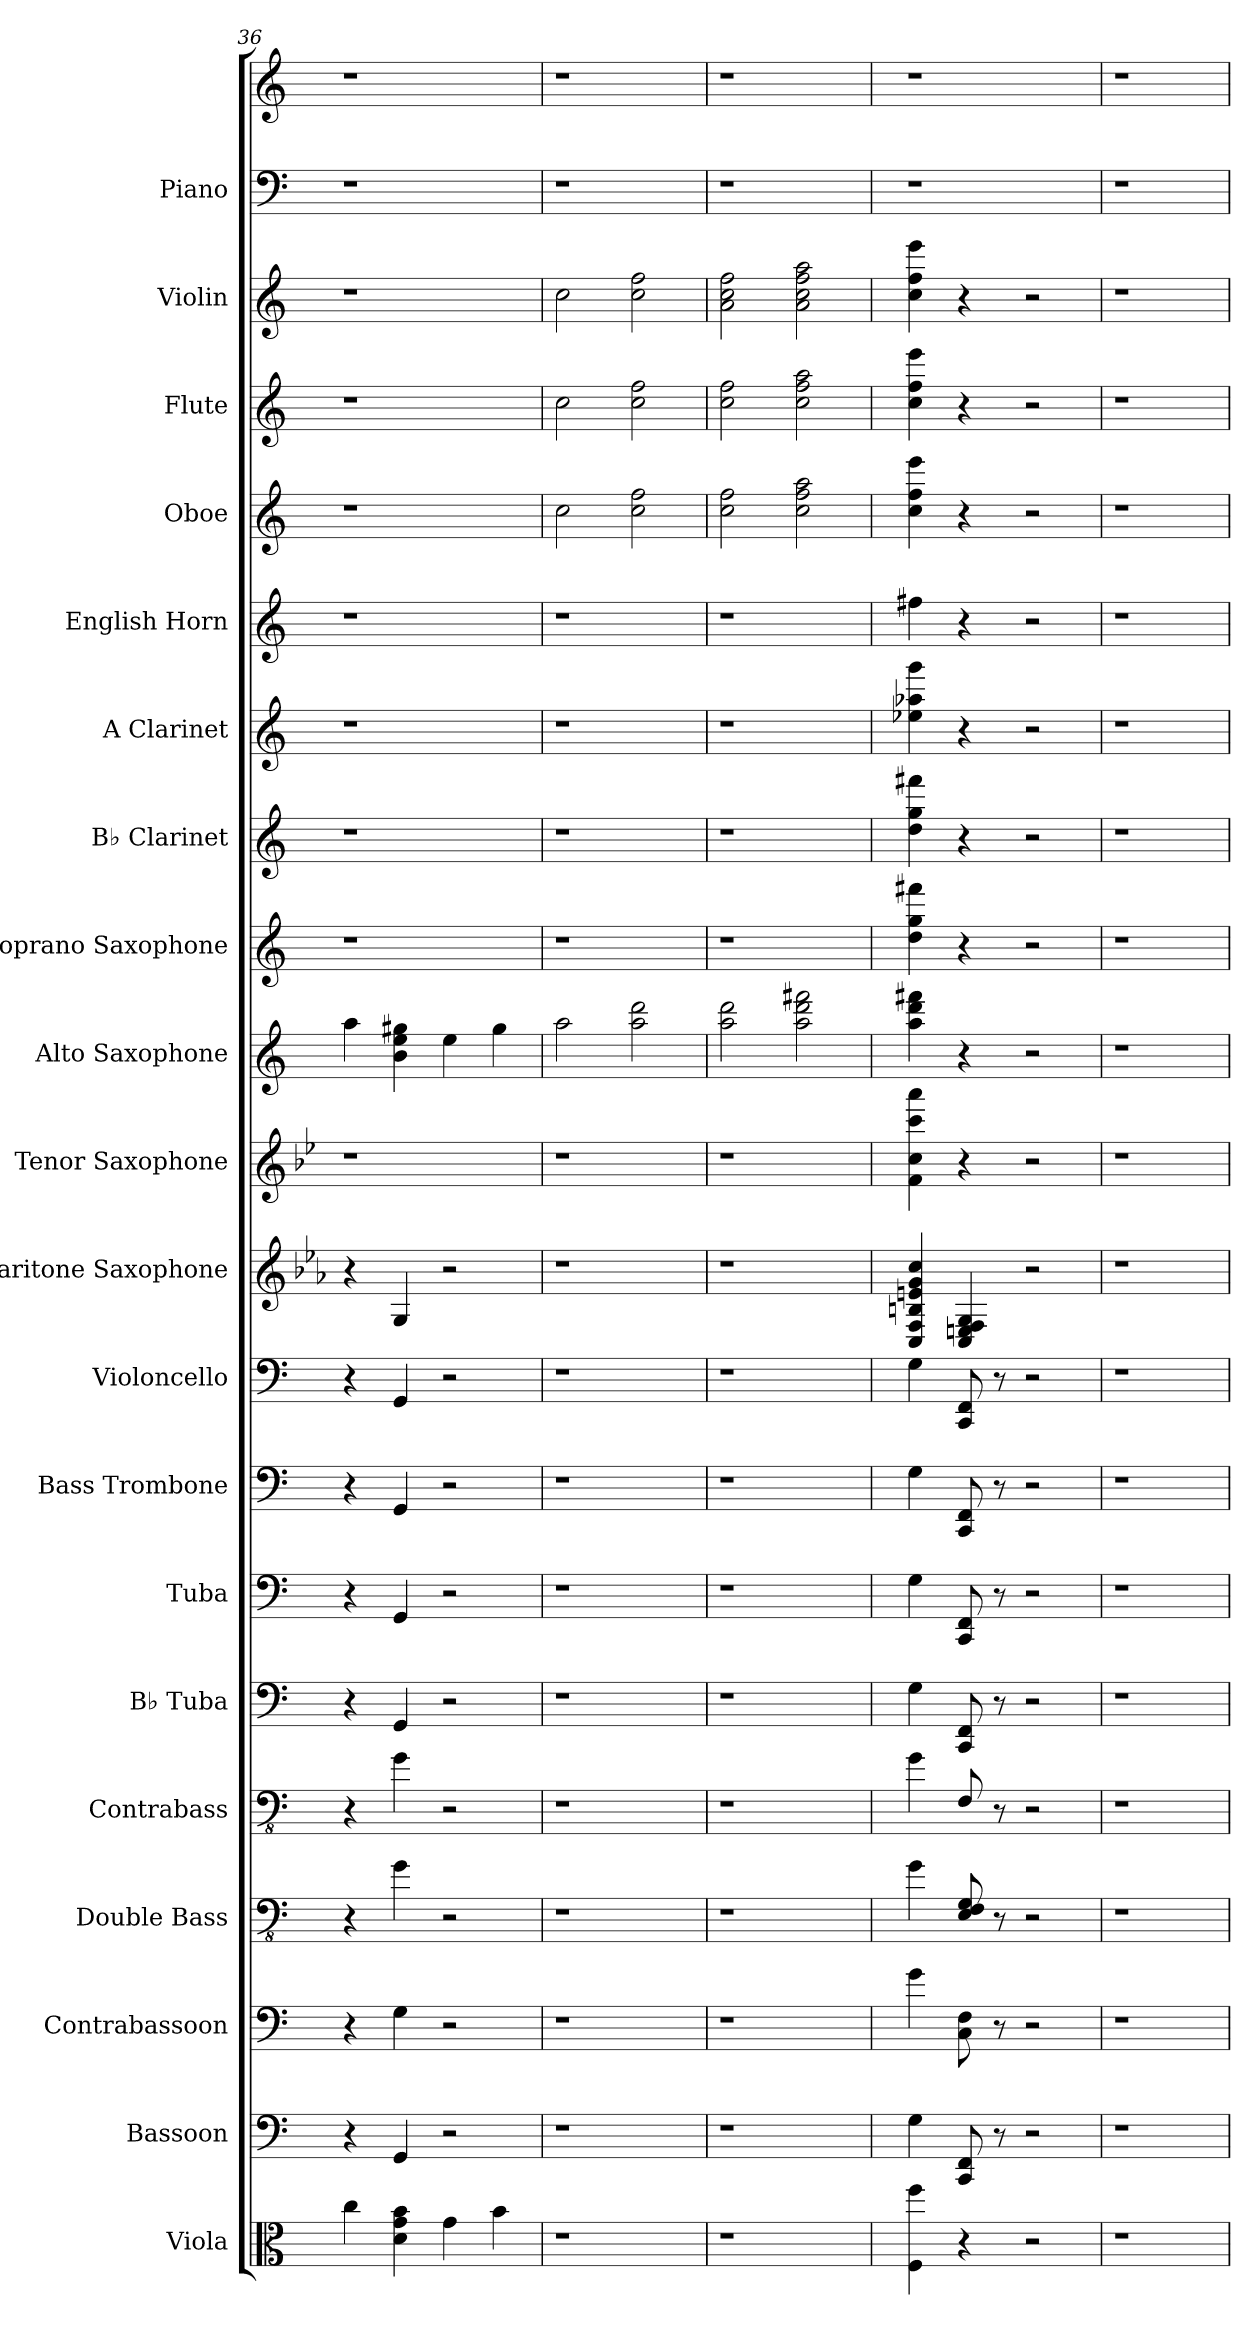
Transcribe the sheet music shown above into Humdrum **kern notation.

**kern	**kern	**kern	**kern	**kern	**kern	**kern	**kern	**kern	**kern	**kern	**kern	**kern	**kern	**kern	**kern	**kern	**kern	**kern	**kern	**kern
*part20	*part19	*part18	*part17	*part16	*part15	*part14	*part13	*part12	*part11	*part10	*part9	*part8	*part7	*part6	*part5	*part4	*part3	*part2	*part1	*part1
*staff21	*staff20	*staff19	*staff18	*staff17	*staff16	*staff15	*staff14	*staff13	*staff12	*staff11	*staff10	*staff9	*staff8	*staff7	*staff6	*staff5	*staff4	*staff3	*staff2	*staff1
*I"Viola	*I"Bassoon	*I"Contrabassoon	*I"Double Bass	*I"Contrabass	*I"B♭ Tuba	*I"Tuba	*I"Bass Trombone	*I"Violoncello	*I"Baritone Saxophone	*I"Tenor Saxophone	*I"Alto Saxophone	*I"Soprano Saxophone	*I"B♭ Clarinet	*I"A Clarinet	*I"English Horn	*I"Oboe	*I"Flute	*I"Violin	*I"Piano	*
*I'Vla.	*I'Bsn.	*I'Cbsn.	*I'Db.	*I'Cb.	*I'B♭ Tu.	*I'Tba.	*I'B. Trb.	*I'Vlc.	*I'Bar. Sax.	*I'T. Sax.	*I'A. Sax.	*I'S. Sax.	*I'B♭ Cl.	*I'A Cl.	*I'E. Hn.	*I'Ob.	*I'Fl.	*I'Vln.	*I'Pno.	*
*clefC3	*clefF4	*clefF4	*clefFv4	*clefFv4	*clefF4	*clefF4	*clefF4	*clefF4	*clefG2	*clefG2	*clefG2	*clefG2	*clefG2	*clefG2	*clefG2	*clefG2	*clefG2	*clefG2	*clefF4	*clefG2
*	*	*ITrd7c12	*ITrd7c12	*ITrd7c12	*	*	*	*	*ITrd12c21	*ITrd8c14	*ITrd5c9	*ITrd1c2	*ITrd1c2	*ITrd2c3	*ITrd4c7	*	*	*	*	*
*k[]	*k[]	*k[]	*k[]	*k[]	*k[]	*k[]	*k[]	*k[]	*k[b-e-a-]	*k[b-e-]	*k[b-e-a-]	*k[b-e-]	*k[b-e-]	*k[f#c#g#]	*k[b-]	*k[]	*k[]	*k[]	*k[]	*k[]
=36	=36	=36	=36	=36	=36	=36	=36	=36	=36	=36	=36	=36	=36	=36	=36	=36	=36	=36	=36	=36
4cc\	4r	4r	4r	4r	4r	4r	4r	4r	4r	1r	4cc\	1r	1r	1r	1r	1r	1r	1r	1r	1r
4d\ 4g\ 4b\	4GG/	4GG\	4GG\	4GG\	4GG/	4GG/	4GG/	4GG/	4GG/	.	4d\ 4g\ 4bn\	.	.	.	.	.	.	.	.	.
4g\	2r	2r	2r	2r	2r	2r	2r	2r	2r	.	4g\	.	.	.	.	.	.	.	.	.
4b\	.	.	.	.	.	.	.	.	.	.	4b\	.	.	.	.	.	.	.	.	.
!!LO:PB:g=z
=37	=37	=37	=37	=37	=37	=37	=37	=37	=37	=37	=37	=37	=37	=37	=37	=37	=37	=37	=37	=37
1r	1r	1r	1r	1r	1r	1r	1r	1r	1r	1r	2cc\	1r	1r	1r	1r	2cc\	2cc\	2cc\	1r	1r
.	.	.	.	.	.	.	.	.	.	.	2cc\ 2ff\	.	.	.	.	2cc\ 2ff\	2cc\ 2ff\	2cc\ 2ff\	.	.
=38	=38	=38	=38	=38	=38	=38	=38	=38	=38	=38	=38	=38	=38	=38	=38	=38	=38	=38	=38	=38
1r	1r	1r	1r	1r	1r	1r	1r	1r	1r	1r	2cc\ 2ff\	1r	1r	1r	1r	2cc\ 2ff\	2cc\ 2ff\	2a\ 2cc\ 2ff\	1r	1r
.	.	.	.	.	.	.	.	.	.	.	2cc\ 2ff\ 2aan\	.	.	.	.	2cc\ 2ff\ 2aa\	2cc\ 2ff\ 2aa\	2a\ 2cc\ 2ff\ 2aa\	.	.
=39	=39	=39	=39	=39	=39	=39	=39	=39	=39	=39	=39	=39	=39	=39	=39	=39	=39	=39	=39	=39
4F\ 4ff\	4G\	4G\	4GG\	4GG\	4G\	4G\	4G\	4G\	4CC/ 4FF/ 4BBn/ 4En/ 4G/ 4c/	4F\ 4c\ 4cc\ 4aa\	4cc\ 4ff\ 4aan\	4cc\ 4ff\ 4eeen\	4cc\ 4ff\ 4eeen\	4ccn\ 4ffn\ 4eee\	4bn\	4cc\ 4ff\ 4eee\	4cc\ 4ff\ 4eee\	4cc\ 4ff\ 4eee\	1r	1r
4r	8CC/ 8FF/	8CC\ 8FF\	8EEE/ 8FFF/ 8GGG/	8FFF/	8CC/ 8FF/	8CC/ 8FF/	8CC/ 8FF/	8CC/ 8FF/	4CC/ 4EEn/ 4FF/ 4GG/	4r	4r	4r	4r	4r	4r	4r	4r	4r	.	.
.	8r	8r	8r	8r	8r	8r	8r	8r	.	.	.	.	.	.	.	.	.	.	.	.
2r	2r	2r	2r	2r	2r	2r	2r	2r	2r	2r	2r	2r	2r	2r	2r	2r	2r	2r	.	.
=40	=40	=40	=40	=40	=40	=40	=40	=40	=40	=40	=40	=40	=40	=40	=40	=40	=40	=40	=40	=40
1r	1r	1r	1r	1r	1r	1r	1r	1r	1r	1r	1r	1r	1r	1r	1r	1r	1r	1r	1r	1r
=	=	=	=	=	=	=	=	=	=	=	=	=	=	=	=	=	=	=	=	=
*-	*-	*-	*-	*-	*-	*-	*-	*-	*-	*-	*-	*-	*-	*-	*-	*-	*-	*-	*-	*-
